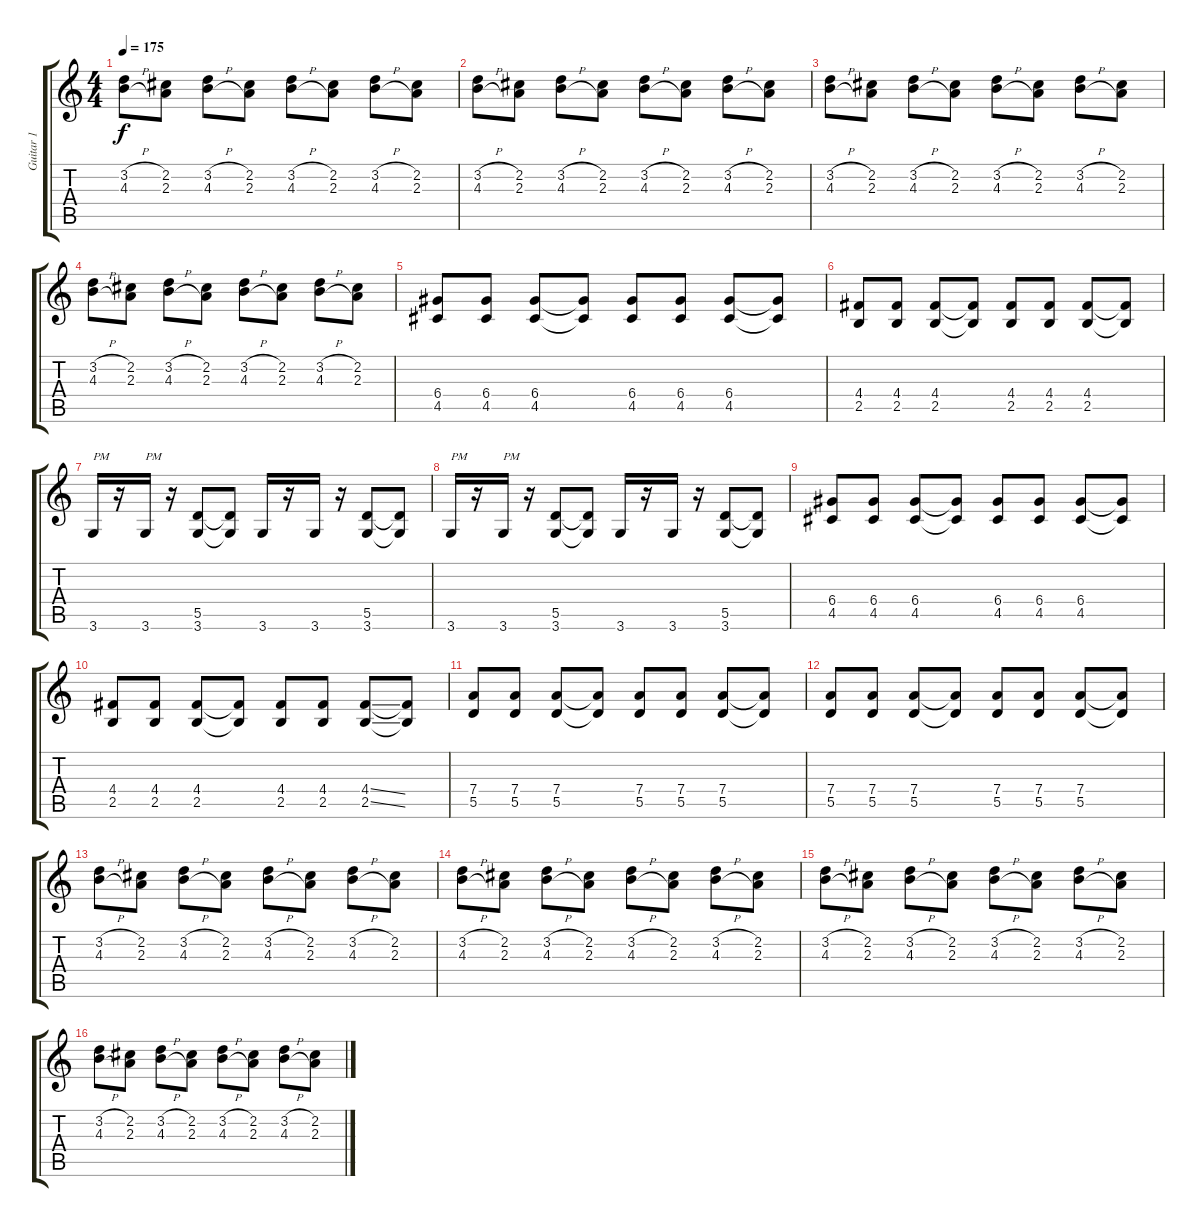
\track ("Guitar 1" "Guitar 1") {instrument distortionguitar}
\staff {score tabs}
\tuning (E4 B3 G3 D3 A2 E2) {hide}
\ts (4 4)
\tempo 175
\clef g2
\ks c
(3.2{h} 4.3{h}).8{dy f} (2.2 2.3).8 (3.2{h} 4.3{h}).8 (2.2 2.3).8 (3.2{h} 4.3{h}).8 (2.2 2.3).8 (3.2{h} 4.3{h}).8 (2.2 2.3).8 |
(3.2{h} 4.3{h}).8 (2.2 2.3).8 (3.2{h} 4.3{h}).8 (2.2 2.3).8 (3.2{h} 4.3{h}).8 (2.2 2.3).8 (3.2{h} 4.3{h}).8 (2.2 2.3).8 |
(3.2{h} 4.3{h}).8 (2.2 2.3).8 (3.2{h} 4.3{h}).8 (2.2 2.3).8 (3.2{h} 4.3{h}).8 (2.2 2.3).8 (3.2{h} 4.3{h}).8 (2.2 2.3).8 |
(3.2{h} 4.3{h}).8 (2.2 2.3).8 (3.2{h} 4.3{h}).8 (2.2 2.3).8 (3.2{h} 4.3{h}).8 (2.2 2.3).8 (3.2{h} 4.3{h}).8 (2.2 2.3).8 |
(6.4 4.5).8 (6.4 4.5).8 (6.4 4.5).8 (6.4{t} 4.5{t}).8 (6.4 4.5).8 (6.4 4.5).8 (6.4 4.5).8 (6.4{t} 4.5{t}).8 |
(4.4 2.5).8 (4.4 2.5).8 (4.4 2.5).8 (4.4{t} 2.5{t}).8 (4.4 2.5).8 (4.4 2.5).8 (4.4 2.5).8 (4.4{t} 2.5{t}).8 |
3.6.16{txt "PM"} r.16 3.6.16{txt "PM"} r.16 (5.5 3.6).8 (5.5{t} 3.6{t}).8 3.6.16 r.16 3.6.16 r.16 (5.5 3.6).8 (5.5{t} 3.6{t}).8 |
3.6.16{txt "PM"} r.16 3.6.16{txt "PM"} r.16 (5.5 3.6).8 (5.5{t} 3.6{t}).8 3.6.16 r.16 3.6.16 r.16 (5.5 3.6).8 (5.5{t} 3.6{t}).8 |
(6.4 4.5).8 (6.4 4.5).8 (6.4 4.5).8 (6.4{t} 4.5{t}).8 (6.4 4.5).8 (6.4 4.5).8 (6.4 4.5).8 (6.4{t} 4.5{t}).8 |
(4.4 2.5).8 (4.4 2.5).8 (4.4 2.5).8 (4.4{t} 2.5{t}).8 (4.4 2.5).8 (4.4 2.5).8 (4.4{ss} 2.5{ss}).8 (4.4{t} 2.5{t}).8 |
(7.4 5.5).8 (7.4 5.5).8 (7.4 5.5).8 (7.4{t} 5.5{t}).8 (7.4 5.5).8 (7.4 5.5).8 (7.4 5.5).8 (7.4{t} 5.5{t}).8 |
(7.4 5.5).8 (7.4 5.5).8 (7.4 5.5).8 (7.4{t} 5.5{t}).8 (7.4 5.5).8 (7.4 5.5).8 (7.4 5.5).8 (7.4{t} 5.5{t}).8 |
(3.2{h} 4.3{h}).8 (2.2 2.3).8 (3.2{h} 4.3{h}).8 (2.2 2.3).8 (3.2{h} 4.3{h}).8 (2.2 2.3).8 (3.2{h} 4.3{h}).8 (2.2 2.3).8 |
(3.2{h} 4.3{h}).8 (2.2 2.3).8 (3.2{h} 4.3{h}).8 (2.2 2.3).8 (3.2{h} 4.3{h}).8 (2.2 2.3).8 (3.2{h} 4.3{h}).8 (2.2 2.3).8 |
(3.2{h} 4.3{h}).8 (2.2 2.3).8 (3.2{h} 4.3{h}).8 (2.2 2.3).8 (3.2{h} 4.3{h}).8 (2.2 2.3).8 (3.2{h} 4.3{h}).8 (2.2 2.3).8 |
(3.2{h} 4.3{h}).8 (2.2 2.3).8 (3.2{h} 4.3{h}).8 (2.2 2.3).8 (3.2{h} 4.3{h}).8 (2.2 2.3).8 (3.2{h} 4.3{h}).8 (2.2 2.3).8
